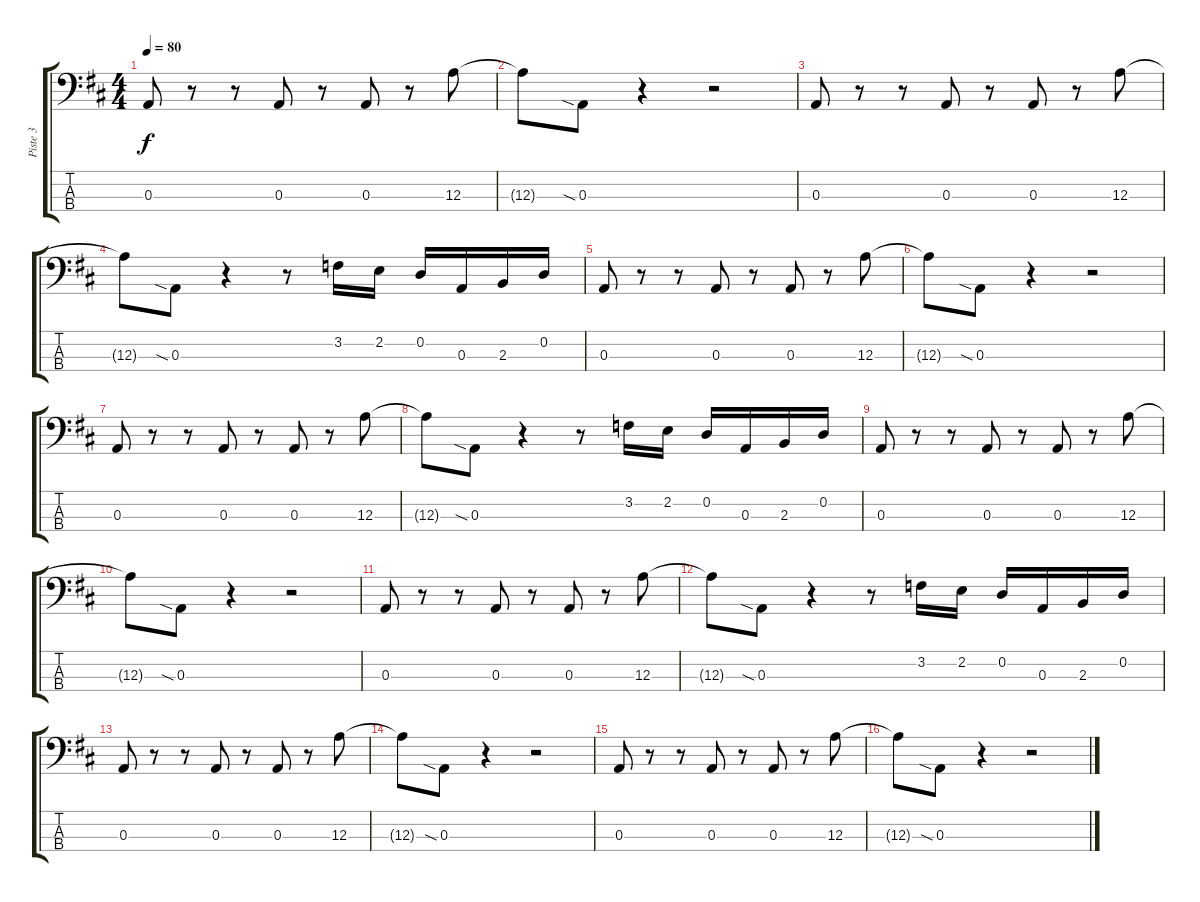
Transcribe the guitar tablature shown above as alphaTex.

\track ("Piste 3" "Piste 3") {instrument electricbassfinger}
\staff {score tabs}
\tuning (G2 D2 A1 E1) {hide}
\ts (4 4)
\tempo 80
\clef f4
\ks d
0.3.8{dy f} r.8 r.8 0.3.8 r.8 0.3.8 r.8 12.3.8 |
12.3{t}.8 0.3{sia}.8 r.4 r.2 |
0.3.8 r.8 r.8 0.3.8 r.8 0.3.8 r.8 12.3.8 |
12.3{t}.8 0.3{sia}.8 r.4 r.8 3.2.16 2.2.16 0.2.16 0.3.16 2.3.16 0.2.16 |
0.3.8 r.8 r.8 0.3.8 r.8 0.3.8 r.8 12.3.8 |
12.3{t}.8 0.3{sia}.8 r.4 r.2 |
0.3.8 r.8 r.8 0.3.8 r.8 0.3.8 r.8 12.3.8 |
12.3{t}.8 0.3{sia}.8 r.4 r.8 3.2.16 2.2.16 0.2.16 0.3.16 2.3.16 0.2.16 |
0.3.8 r.8 r.8 0.3.8 r.8 0.3.8 r.8 12.3.8 |
12.3{t}.8 0.3{sia}.8 r.4 r.2 |
0.3.8 r.8 r.8 0.3.8 r.8 0.3.8 r.8 12.3.8 |
12.3{t}.8 0.3{sia}.8 r.4 r.8 3.2.16 2.2.16 0.2.16 0.3.16 2.3.16 0.2.16 |
0.3.8 r.8 r.8 0.3.8 r.8 0.3.8 r.8 12.3.8 |
12.3{t}.8 0.3{sia}.8 r.4 r.2 |
0.3.8 r.8 r.8 0.3.8 r.8 0.3.8 r.8 12.3.8 |
12.3{t}.8 0.3{sia}.8 r.4 r.2
